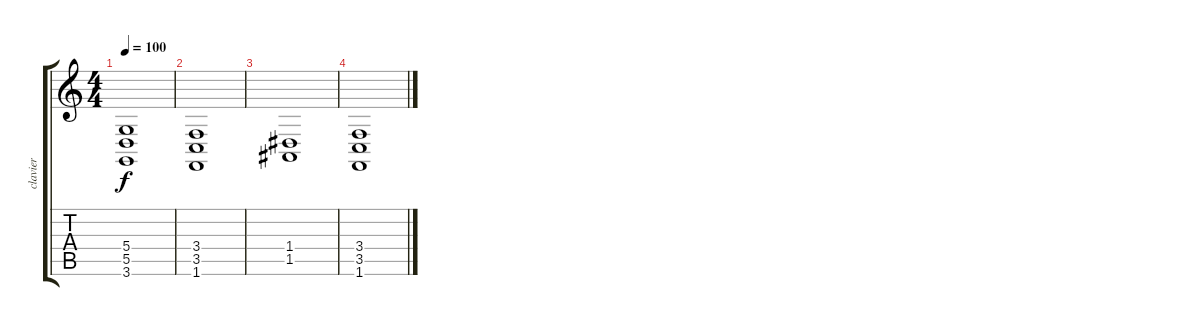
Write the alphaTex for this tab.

\track ("clavier" "clavier") {instrument stringensemble1}
\staff {score tabs}
\tuning (E4 B3 G3 D3 A2 E2) {hide}
\ts (4 4)
\tempo 100
\clef g2
\ks c
(5.4 5.5 3.6).1{dy f} |
(3.4 3.5 1.6).1 |
(1.4 1.5).1 |
(3.4 3.5 1.6).1
